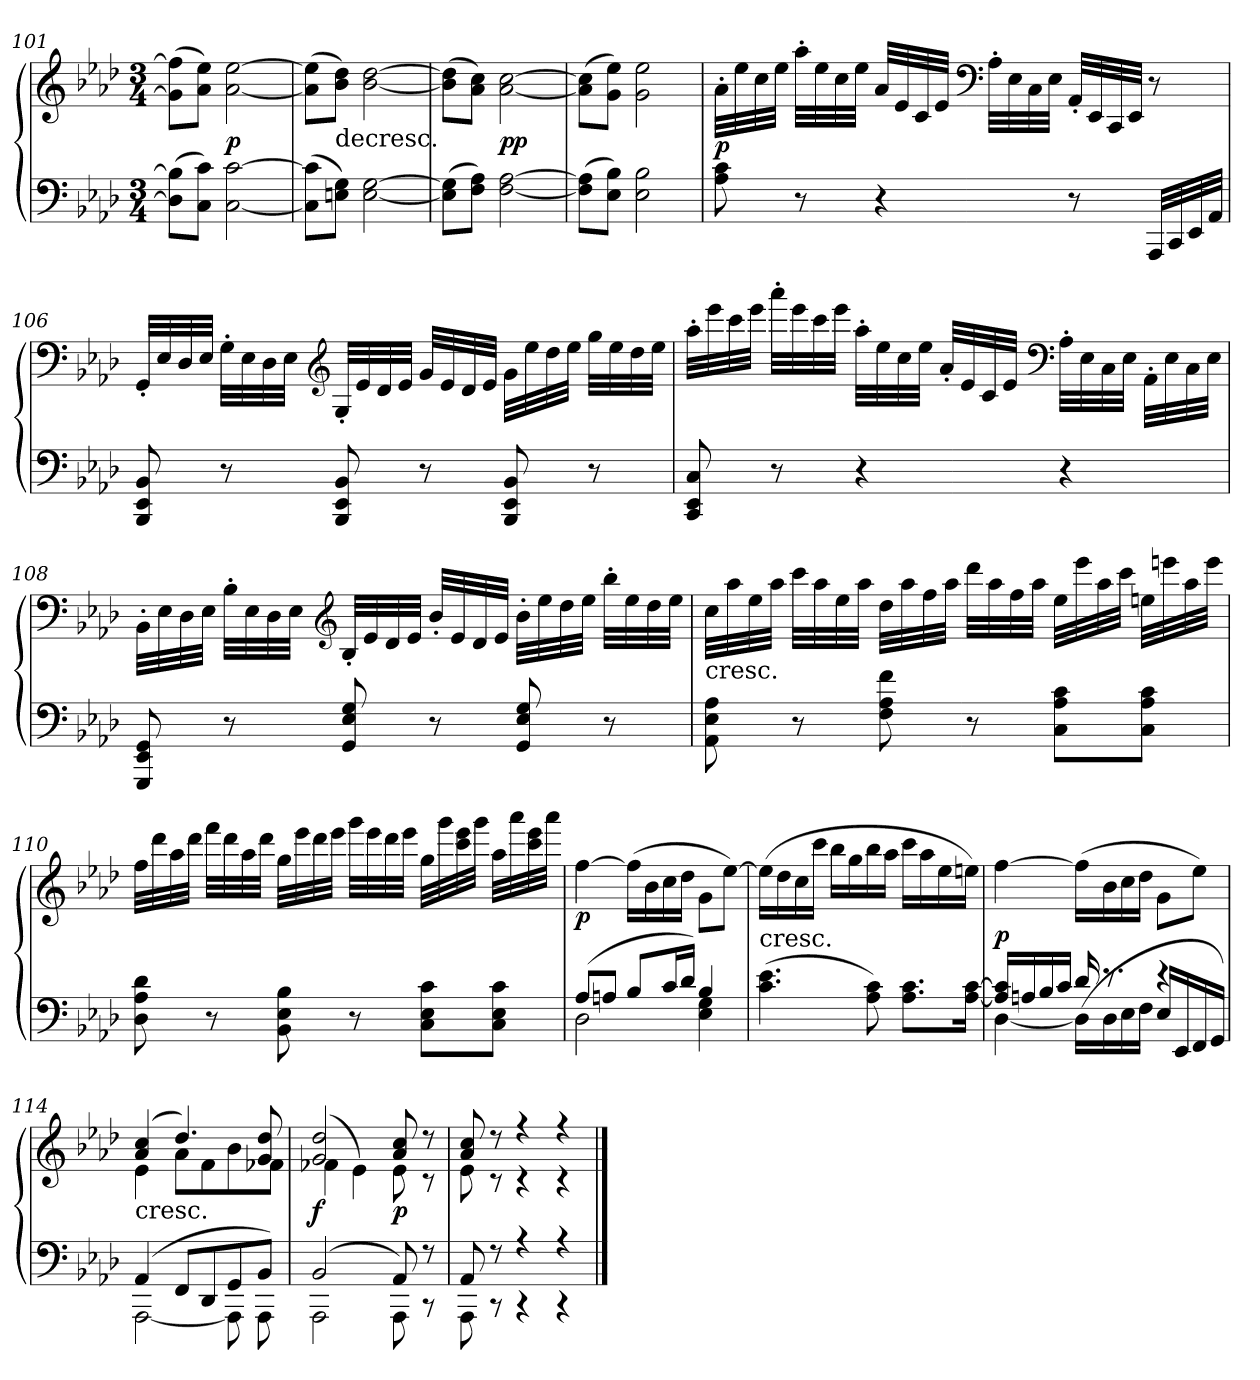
**kern	**kern	**dynam
*part1	*part1	*part1
*staff2	*staff1	*staff1/2
*clefF4	*clefG2	*
*k[b-e-a-d-]	*k[b-e-a-d-]	*
*M3/4	*M3/4	*
=101	=101	=101
(8D-]\ 8B-]\L	(8g]\ 8ff]\L	.
8C\ 8c\J)	8a-\ 8ee-\J)	.
[2C\ [2c\	[2a-\ [2ee-\	p
=102	=102	=102
(8C]\ 8c]\L	(8a-]\ 8ee-]\L	.
!	!LO:TX:c:t=decresc.	!
8En\ 8G\J)	8b-\ 8dd-\J)	.
[2E\ [2G\	[2b-\ [2dd-\	.
=103	=103	=103
(8E]\ 8G]\L	(8b-]\ 8dd-]\L	.
8F\ 8A-\J)	8a-\ 8cc\J)	.
[2F\ [2A-\	[2a-\ [2cc\	pp
=104	=104	=104
(8F]\ 8A-]\L	(8a-]\ 8cc]\L	.
8E-\ 8B-\J)	8g\ 8ee-\J)	.
2E-\ 2B-\	2g\ 2ee-\	.
=105	=105	=105
8A-\ 8c\	32a-'\LLL	p
.	32ee-\	.
.	32cc\	.
.	32ee-\JJJ	.
8r	32aa-'\LLL	.
.	32ee-\	.
.	32cc\	.
.	32ee-\JJJ	.
4r	32a-/LLL	.
.	32e-/	.
.	32c/	.
.	32e-/JJJ	.
*	*clefF4	*
.	32A-'\LLL	.
.	32E-\	.
.	32C\	.
.	32E-\JJJ	.
8r	32AA-'/LLL	.
.	32EE-/	.
.	32CC/	.
.	32EE-/JJJ	.
32AAA-/LLL	8r	.
32CC/	.	.
32EE-/	.	.
32AA-/JJJ	.	.
=106	=106	=106
8BBB-/ 8EE-/ 8BB-/	32GG'/LLL	.
.	32E-/	.
.	32D-/	.
.	32E-/JJJ	.
8r	32G'\LLL	.
.	32E-\	.
.	32D-\	.
.	32E-\JJJ	.
*	*clefG2	*
8BBB-/ 8EE-/ 8BB-/	32G'/LLL	.
.	32e-/	.
.	32d-/	.
.	32e-/JJJ	.
8r	32g/LLL	.
.	32e-/	.
.	32d-/	.
.	32e-/JJJ	.
8BBB-/ 8EE-/ 8BB-/	32g\LLL	.
.	32ee-\	.
.	32dd-\	.
.	32ee-\JJJ	.
8r	32gg\LLL	.
.	32ee-\	.
.	32dd-\	.
.	32ee-\JJJ	.
=107	=107	=107
8CC/ 8EE-/ 8C/	32aa-'\LLL	.
.	32eee-\	.
.	32ccc\	.
.	32eee-\JJJ	.
8r	32aaa-'\LLL	.
.	32eee-\	.
.	32ccc\	.
.	32eee-\JJJ	.
4r	32aa-'\LLL	.
.	32ee-\	.
.	32cc\	.
.	32ee-\JJJ	.
.	32a-'/LLL	.
.	32e-/	.
.	32c/	.
.	32e-/JJJ	.
*	*clefF4	*
4r	32A-'\LLL	.
.	32E-\	.
.	32C\	.
.	32E-\JJJ	.
.	32AA-'\LLL	.
.	32E-\	.
.	32C\	.
.	32E-\JJJ	.
=108	=108	=108
8GGG/ 8EE-/ 8GG/	32BB-'\LLL	.
.	32E-\	.
.	32D-\	.
.	32E-\JJJ	.
8r	32B-'\LLL	.
.	32E-\	.
.	32D-\	.
.	32E-\JJJ	.
*	*clefG2	*
8GG/ 8E-/ 8G/	32B-'/LLL	.
.	32e-/	.
.	32d-/	.
.	32e-/JJJ	.
8r	32b-'/LLL	.
.	32e-/	.
.	32d-/	.
.	32e-/JJJ	.
8GG/ 8E-/ 8G/	32b-'\LLL	.
.	32ee-\	.
.	32dd-\	.
.	32ee-\JJJ	.
8r	32bb-'\LLL	.
.	32ee-\	.
.	32dd-\	.
.	32ee-\JJJ	.
=109	=109	=109
!	!LO:TX:c:t=cresc.	!
8AA-\ 8E-\ 8A-\	32cc\LLL	.
.	32aa-\	.
.	32ee-\	.
.	32aa-\JJJ	.
8r	32ccc\LLL	.
.	32aa-\	.
.	32ee-\	.
.	32aa-\JJJ	.
8F\ 8A-\ 8f\	32dd-\LLL	.
.	32aa-\	.
.	32ff\	.
.	32aa-\JJJ	.
8r	32ddd-\LLL	.
.	32aa-\	.
.	32ff\	.
.	32aa-\JJJ	.
8C\ 8A-\ 8c\L	32ee-\LLL	.
.	32eee-\	.
.	32aa-\	.
.	32ccc\JJJ	.
8C\ 8A-\ 8c\J	32een\LLL	.
.	32eeen\	.
.	32aa-\	.
.	32eee\JJJ	.
=110	=110	=110
8D-\ 8A-\ 8d-\	32ff\LLL	.
.	32ddd-\	.
.	32aa-\	.
.	32ddd-\JJJ	.
8r	32fff\LLL	.
.	32ddd-\	.
.	32aa-\	.
.	32ddd-\JJJ	.
8BB-\ 8E-\ 8B-\	32gg\LLL	.
.	32eee-\	.
.	32ddd-\	.
.	32eee-\JJJ	.
8r	32ggg\LLL	.
.	32eee-\	.
.	32ddd-\	.
.	32eee-\JJJ	.
8C\ 8E-\ 8c\L	32gg\LLL	.
.	32ggg\	.
.	32ccc\ 32eee-\	.
.	32ggg\JJJ	.
8C\ 8E-\ 8c\J	32aa-\LLL	.
.	32aaa-\	.
.	32ccc\ 32eee-\	.
.	32aaa-\JJJ	.
=111	=111	=111
*^	*	*
(8A-/L	2D-\	[4ff\	p
8An/J	.	.	.
8B-/L	.	(16ff\LL]	.
.	.	16b-\	.
16c/L	.	16cc\	.
16d-/JJ)	.	16dd-\JJ	.
4B-/	4E-\ 4G\	8g\L	.
.	.	[8ee-\J)	.
*v	*v	*	*
=112	=112	=112
!	!LO:TX:c:t=cresc.	!
(4.c\ 4.e-\	(16ee-\LL]	.
.	16dd-\	.
.	16cc\	.
.	16ccc\JJ	.
.	16bb-\LL	.
.	16gg\	.
8A-\ 8c\)	16bb-\	.
.	16aa-\JJ	.
8.A-\ 8.c\L	16ccc\LL	.
.	16aa-\	.
.	16ee-\	.
[16A-\ [16c\Jk	16een\JJ)	.
=113	=113	=113
*^	*	*
16A-]/ 16c]/LL	[4D-\	[4ff\	p
16An/	.	.	.
16B-/	.	.	.
16c/JJ	.	.	.
16d-/	(16D-\LL]	(16ff\LL]	.
8.r	16D-\	16b-\	.
.	16E-\	16cc\	.
.	16F\JJ	16dd-\JJ	.
4r	16E-/LL	8g\L	.
.	16EE-/	.	.
.	16FF/	8ee-\J)	.
.	16GG/JJ)	.	.
=114	=114	=114	=114
*	*	*^	*
!	!	!LO:TX:c:t=cresc.	!	!
(4AA-/	[2AAA-\	(4a-/ 4cc/	4e-\	.
8FF/L	.	4.dd-/)	8a-\L	.
8DD-/	.	.	8f\	.
8GG/	8AAA-\]	.	8b-\	.
8BB-/J)	8AAA-\	8g/ 8dd-/	8f-X\J	.
=115	=115	=115	=115	=115
(2BB-/	2AAA-\	(2g/ 2dd-/	4f-X\	f
.	.	.	4e-\)	.
8AA-/)	8AAA-\	8a-/ 8cc/	8e-\	p
8r	8r	8r	8r	.
=116	=116	=116	=116	=116
8AA-/	8AAA-\	8a-/ 8cc/	8e-\	.
8r	8r	8r	8r	.
4r	4r	4r	4r	.
4r	4r	4r	4r	.
*v	*v	*	*	*
*	*v	*v	*
==	==	==
*-	*-	*-
